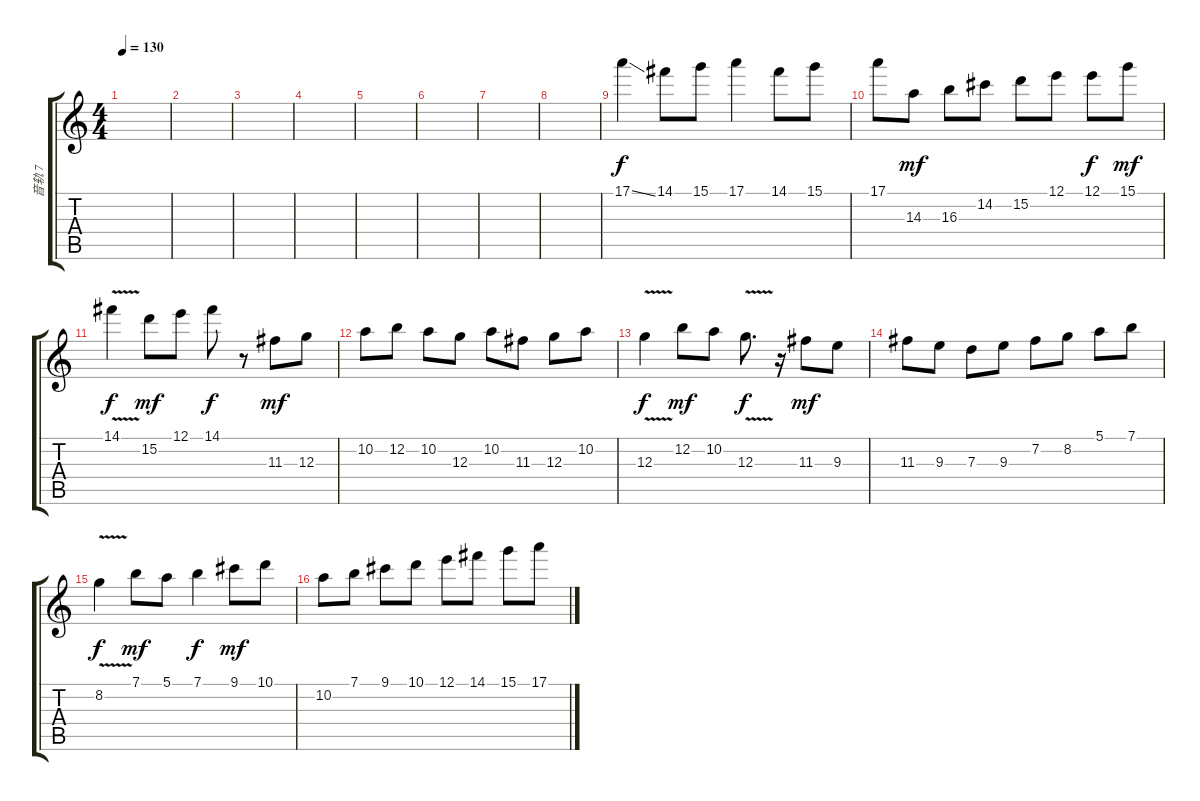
\track ("音轨 7" "音轨 7") {instrument distortionguitar}
\staff {score tabs}
\tuning (E4 B3 G3 D3 A2 E2) {hide}
\ts (4 4)
\tempo 130
\clef g2
\ks c
|
|
|
|
|
|
|
|
17.1{ss}.4 14.1.8 15.1.8 17.1.4 14.1.8 15.1.8 |
17.1.8 14.3.8{dy mf} 16.3.8 14.2.8 15.2.8 12.1.8 12.1.8{dy f} 15.1.8{dy mf} |
14.1{v}.4{dy f} 15.2.8{dy mf} 12.1.8 14.1.8{dy f} r.8 11.3.8{dy mf} 12.3.8 |
10.2.8 12.2.8 10.2.8 12.3.8 10.2.8 11.3.8 12.3.8 10.2.8 |
12.3{v}.4{dy f} 12.2.8{dy mf} 10.2.8 12.3{v}.8{d dy f} r.16 11.3.8{dy mf} 9.3.8 |
11.3.8 9.3.8 7.3.8 9.3.8 7.2.8 8.2.8 5.1.8 7.1.8 |
8.2{v}.4{dy f} 7.1.8{dy mf} 5.1.8 7.1.4{dy f} 9.1.8{dy mf} 10.1.8 |
10.2.8 7.1.8 9.1.8 10.1.8 12.1.8 14.1.8 15.1.8 17.1.8
